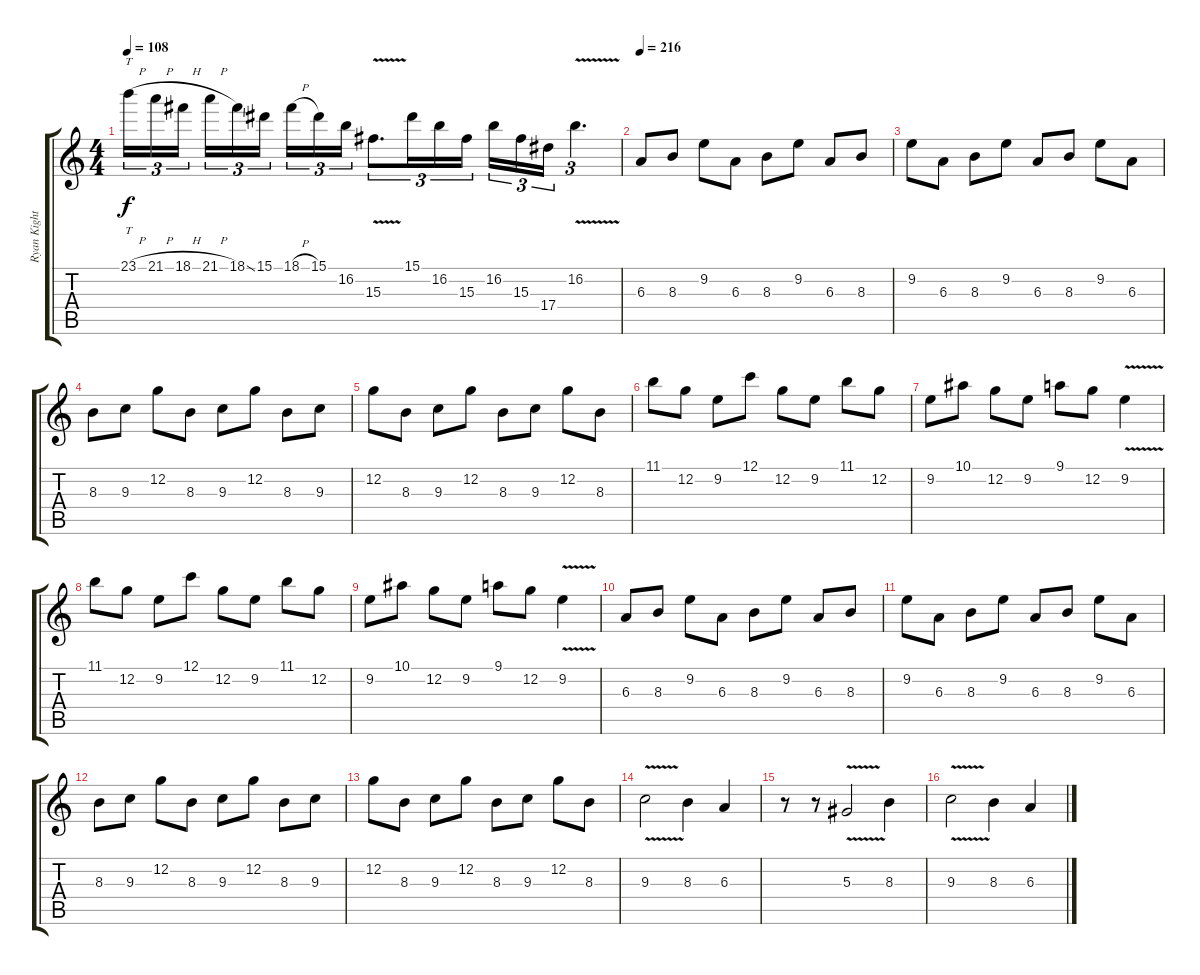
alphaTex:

\track ("Ryan Kight (Lead)" "Ryan Kight") {instrument distortionguitar}
\staff {score tabs}
\tuning (C4 G3 Eb3 Bb2 F2 C2) {hide}
\ts (4 4)
\tempo 108
\clef g2
\ks c
23.1{h}.16{tt tu (3 2) dy f} 21.1{h}.16{tu (3 2)} 18.1{h}.16{tu (3 2)} 21.1{h}.16{tu (3 2)} 18.1{ss}.16{tu (3 2)} 15.1.16{tu (3 2)} 18.1{h}.16{tu (3 2)} 15.1.16{tu (3 2)} 16.2.16{tu (3 2)} 15.3{v}.8{d tu (3 2)} 15.1.16{tu (3 2)} 16.2.16{tu (3 2)} 15.3.16{tu (3 2)} 16.2.16{tu (3 2)} 15.3.16{tu (3 2)} 17.4.16{tu (3 2)} 16.2{v}.4{d tu (3 2)} |
\tempo 216
6.3.8 8.3.8 9.2.8 6.3.8 8.3.8 9.2.8 6.3.8 8.3.8 |
9.2.8 6.3.8 8.3.8 9.2.8 6.3.8 8.3.8 9.2.8 6.3.8 |
8.3.8 9.3.8 12.2.8 8.3.8 9.3.8 12.2.8 8.3.8 9.3.8 |
12.2.8 8.3.8 9.3.8 12.2.8 8.3.8 9.3.8 12.2.8 8.3.8 |
11.1.8 12.2.8 9.2.8 12.1.8 12.2.8 9.2.8 11.1.8 12.2.8 |
9.2.8 10.1.8 12.2.8 9.2.8 9.1.8 12.2.8 9.2{v}.4 |
11.1.8 12.2.8 9.2.8 12.1.8 12.2.8 9.2.8 11.1.8 12.2.8 |
9.2.8 10.1.8 12.2.8 9.2.8 9.1.8 12.2.8 9.2{v}.4 |
6.3.8 8.3.8 9.2.8 6.3.8 8.3.8 9.2.8 6.3.8 8.3.8 |
9.2.8 6.3.8 8.3.8 9.2.8 6.3.8 8.3.8 9.2.8 6.3.8 |
8.3.8 9.3.8 12.2.8 8.3.8 9.3.8 12.2.8 8.3.8 9.3.8 |
12.2.8 8.3.8 9.3.8 12.2.8 8.3.8 9.3.8 12.2.8 8.3.8 |
9.3{v}.2 8.3.4 6.3.4 |
r.8 r.8 5.3{v}.2 8.3.4 |
9.3{v}.2 8.3.4 6.3.4
